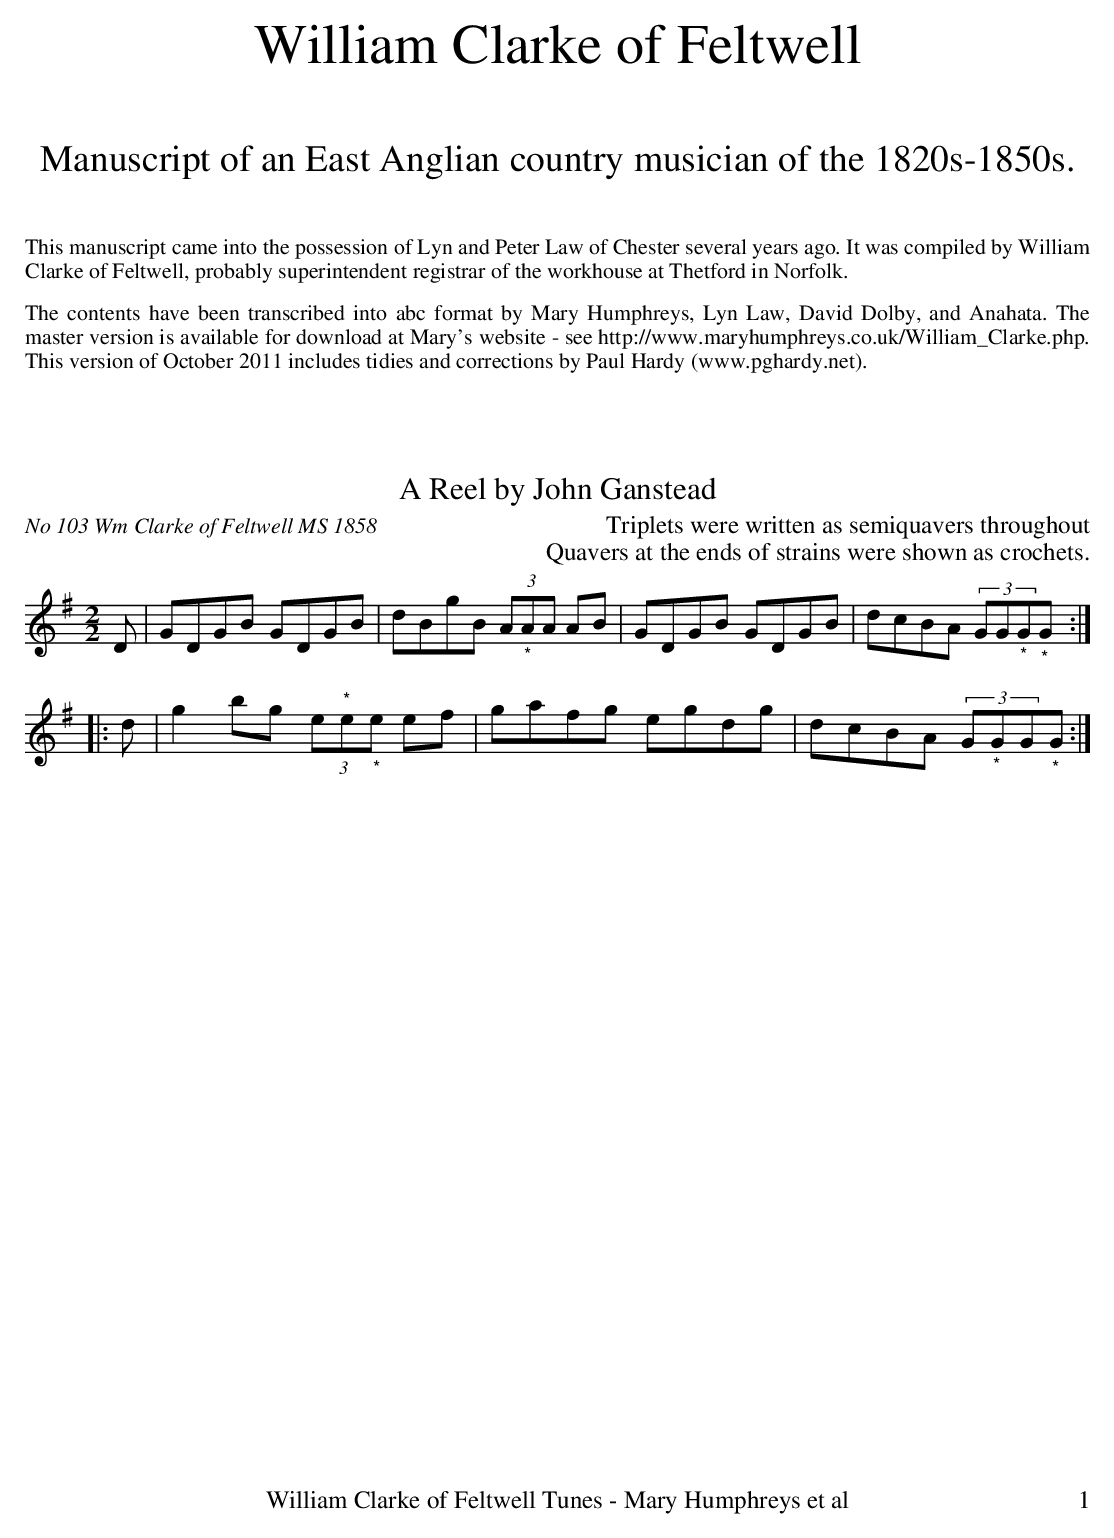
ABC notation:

X:1
T:A Reel by John Ganstead
O:No 103 Wm Clarke of Feltwell MS 1858
M:2/2
L:1/8
K:G
D|GDGB GDGB|dBgB (3A"_*"AA AB|GDGB GDGB|dcBA (3GG"_*"G"_*"G:|
|:d|g2bg (3e"^*"e"_*"e ef|gafg egdg|dcBA (3G"_*"GG"_*"G:|
